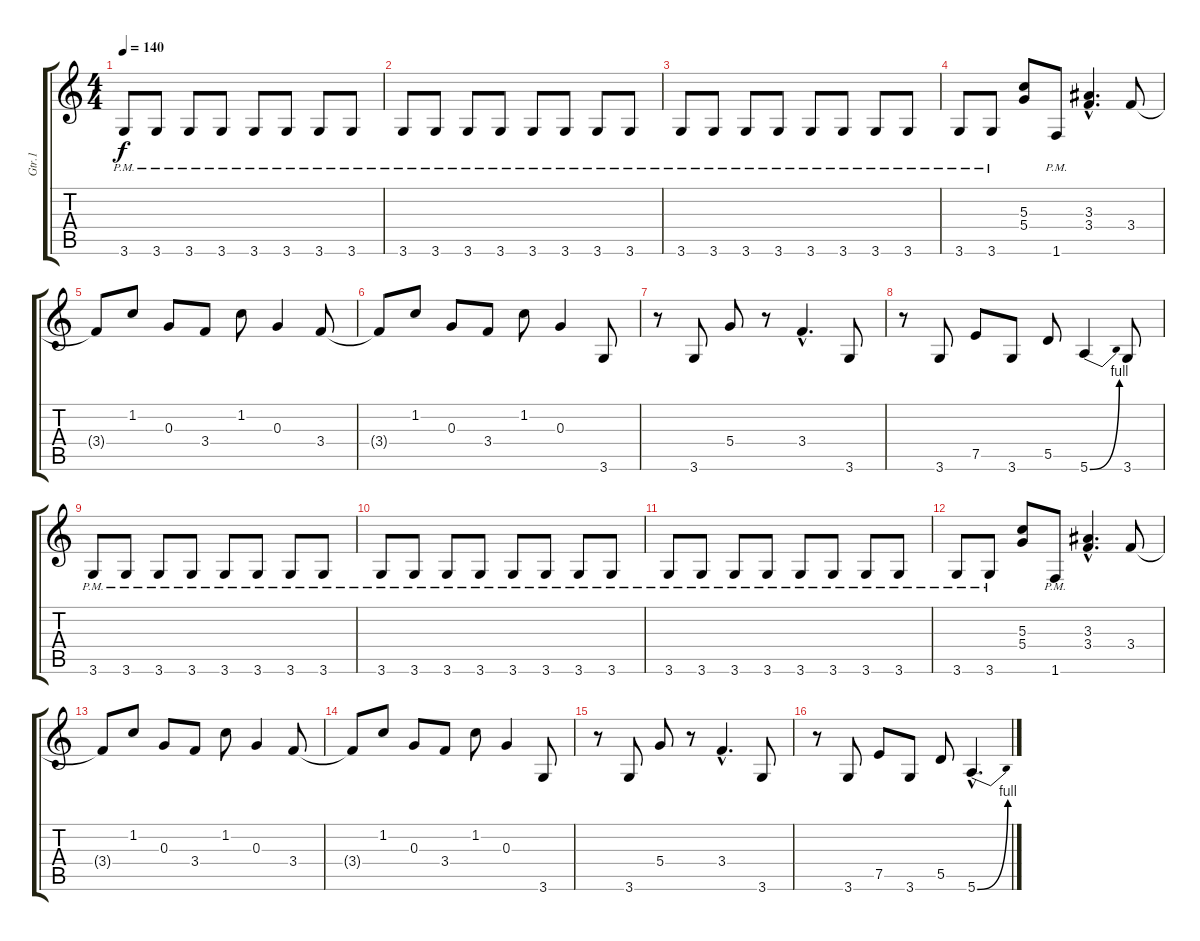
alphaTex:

\track ("Gtr.1" "Gtr.1") {instrument overdrivenguitar}
\staff {score tabs}
\tuning (E4 B3 G3 D3 A2 E2) {hide}
\ts (4 4)
\tempo 140
\clef g2
\ks c
3.6{pm}.8{dy f} 3.6{pm}.8 3.6{pm}.8 3.6{pm}.8 3.6{pm}.8 3.6{pm}.8 3.6{pm}.8 3.6{pm}.8 |
3.6{pm}.8 3.6{pm}.8 3.6{pm}.8 3.6{pm}.8 3.6{pm}.8 3.6{pm}.8 3.6{pm}.8 3.6{pm}.8 |
3.6{pm}.8 3.6{pm}.8 3.6{pm}.8 3.6{pm}.8 3.6{pm}.8 3.6{pm}.8 3.6{pm}.8 3.6{pm}.8 |
3.6{pm}.8 3.6{pm}.8 (5.3 5.4).8 1.6{pm}.8 (3.3{hac} 3.4{hac}).4{d} 3.4.8 |
3.4{t}.8 1.2.8 0.3.8 3.4.8 1.2.8 0.3.4 3.4.8 |
3.4{t}.8 1.2.8 0.3.8 3.4.8 1.2.8 0.3.4 3.6.8 |
r.8 3.6.8 5.4.8 r.8 3.4{hac}.4{d} 3.6.8 |
r.8 3.6.8 7.5.8 3.6.8 5.5.8 5.6{be (bend 0 0 60 4)}.4 3.6.8 |
3.6{pm}.8 3.6{pm}.8 3.6{pm}.8 3.6{pm}.8 3.6{pm}.8 3.6{pm}.8 3.6{pm}.8 3.6{pm}.8 |
3.6{pm}.8 3.6{pm}.8 3.6{pm}.8 3.6{pm}.8 3.6{pm}.8 3.6{pm}.8 3.6{pm}.8 3.6{pm}.8 |
3.6{pm}.8 3.6{pm}.8 3.6{pm}.8 3.6{pm}.8 3.6{pm}.8 3.6{pm}.8 3.6{pm}.8 3.6{pm}.8 |
3.6{pm}.8 3.6{pm}.8 (5.3 5.4).8 1.6{pm}.8 (3.3{hac} 3.4{hac}).4{d} 3.4.8 |
3.4{t}.8 1.2.8 0.3.8 3.4.8 1.2.8 0.3.4 3.4.8 |
3.4{t}.8 1.2.8 0.3.8 3.4.8 1.2.8 0.3.4 3.6.8 |
r.8 3.6.8 5.4.8 r.8 3.4{hac}.4{d} 3.6.8 |
r.8 3.6.8 7.5.8 3.6.8 5.5.8 5.6{be (bend 0 0 60 4) hac}.4{d}
